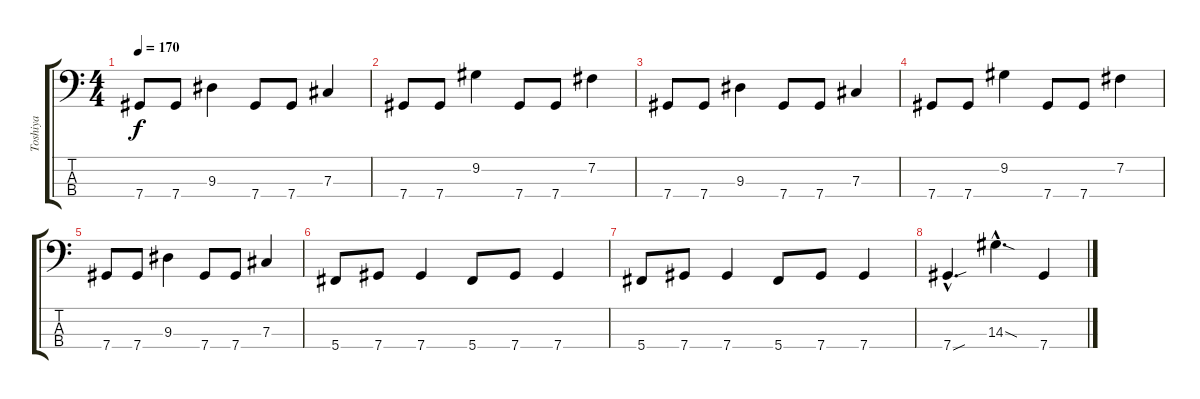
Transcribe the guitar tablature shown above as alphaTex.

\track ("Toshiya" "Toshiya") {instrument electricbassfinger}
\staff {score tabs}
\tuning (E2 B1 Gb1 Db1) {hide}
\ts (4 4)
\tempo 170
\clef f4
\ks c
7.4.8{dy f} 7.4.8 9.3.4 7.4.8 7.4.8 7.3.4 |
7.4.8 7.4.8 9.2.4 7.4.8 7.4.8 7.2.4 |
7.4.8 7.4.8 9.3.4 7.4.8 7.4.8 7.3.4 |
7.4.8 7.4.8 9.2.4 7.4.8 7.4.8 7.2.4 |
7.4.8 7.4.8 9.3.4 7.4.8 7.4.8 7.3.4 |
5.4.8 7.4.8 7.4.4 5.4.8 7.4.8 7.4.4 |
5.4.8 7.4.8 7.4.4 5.4.8 7.4.8 7.4.4 |
7.4{sou hac}.4{d} 14.3{sod hac}.4{d} 7.4.4
